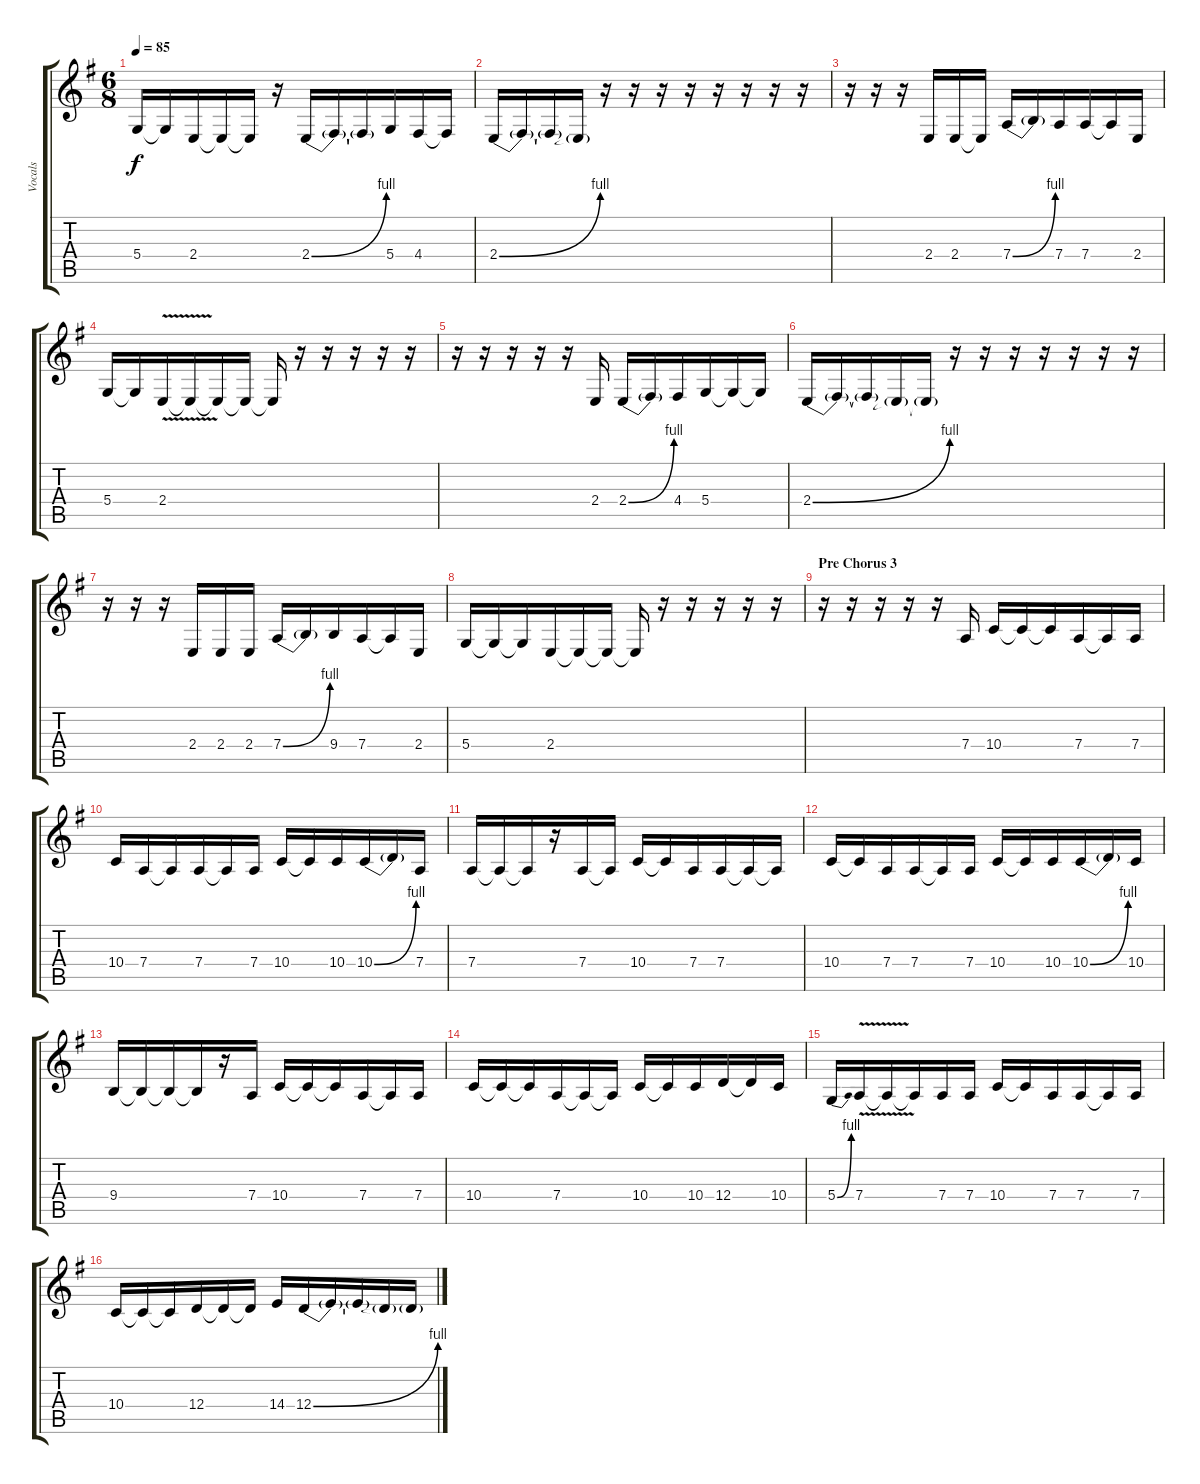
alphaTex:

\track ("Vocals" "Vocals") {instrument lead2sawtooth}
\staff {score tabs}
\tuning (E4 B3 G3 D3 A2 E2) {hide}
\ts (6 8)
\tempo 85
\clef g2
\ks eminor
5.4.16{dy f} 5.4{t}.16 2.4.16 2.4{t}.16 2.4{t}.16 r.16 2.4{be (bend 0 0 60 4)}.16 2.4{t}.16 2.4{t}.16 5.4.16 4.4.16 4.4{t}.16 |
2.4{be (bend 0 0 60 4)}.16 2.4{t}.16 2.4{t}.16 2.4{t}.16 r.16 r.16 r.16 r.16 r.16 r.16 r.16 r.16 |
r.16 r.16 r.16 2.4.16 2.4.16 2.4{t}.16 7.4{be (bend 0 0 60 4)}.16 7.4{t}.16 7.4.16 7.4.16 7.4{t}.16 2.4.16 |
5.4.16 5.4{t}.16 2.4{v}.16 2.4{t}.16 2.4{t}.16 2.4{t}.16 2.4{t}.16 r.16 r.16 r.16 r.16 r.16 |
r.16 r.16 r.16 r.16 r.16 2.4.16 2.4{be (bend 0 0 60 4)}.16 2.4{t}.16 4.4.16 5.4.16 5.4{t}.16 5.4{t}.16 |
2.4{be (bend 0 0 60 4)}.16 2.4{t}.16 2.4{t}.16 2.4{t}.16 2.4{t}.16 r.16 r.16 r.16 r.16 r.16 r.16 r.16 |
r.16 r.16 r.16 2.4.16 2.4.16 2.4.16 7.4{be (bend 0 0 60 4)}.16 7.4{t}.16 9.4.16 7.4.16 7.4{t}.16 2.4.16 |
5.4.16 5.4{t}.16 5.4{t}.16 2.4.16 2.4{t}.16 2.4{t}.16 2.4{t}.16 r.16 r.16 r.16 r.16 r.16 |
\section ("" "Pre Chorus 3")
r.16 r.16 r.16 r.16 r.16 7.4.16 10.4.16 10.4{t}.16 10.4{t}.16 7.4.16 7.4{t}.16 7.4.16 |
10.4.16 7.4.16 7.4{t}.16 7.4.16 7.4{t}.16 7.4.16 10.4.16 10.4{t}.16 10.4.16 10.4{be (bend 0 0 60 4)}.16 10.4{t}.16 7.4.16 |
7.4.16 7.4{t}.16 7.4{t}.16 r.16 7.4.16 7.4{t}.16 10.4.16 10.4{t}.16 7.4.16 7.4.16 7.4{t}.16 7.4{t}.16 |
10.4.16 10.4{t}.16 7.4.16 7.4.16 7.4{t}.16 7.4.16 10.4.16 10.4{t}.16 10.4.16 10.4{be (bend 0 0 60 4)}.16 10.4{t}.16 10.4.16 |
9.4.16 9.4{t}.16 9.4{t}.16 9.4{t}.16 r.16 7.4.16 10.4.16 10.4{t}.16 10.4{t}.16 7.4.16 7.4{t}.16 7.4.16 |
10.4.16 10.4{t}.16 10.4{t}.16 7.4.16 7.4{t}.16 7.4{t}.16 10.4.16 10.4{t}.16 10.4.16 12.4.16 12.4{t}.16 10.4.16 |
5.4{be (bend 0 0 60 4)}.16 7.4{v}.16 7.4{t}.16 7.4{t}.16 7.4.16 7.4.16 10.4.16 10.4{t}.16 7.4.16 7.4.16 7.4{t}.16 7.4.16 |
10.4.16 10.4{t}.16 10.4{t}.16 12.4.16 12.4{t}.16 12.4{t}.16 14.4.16 12.4{be (bend 0 0 60 4)}.16 12.4{t}.16 12.4{t}.16 12.4{t}.16 12.4{t}.16
